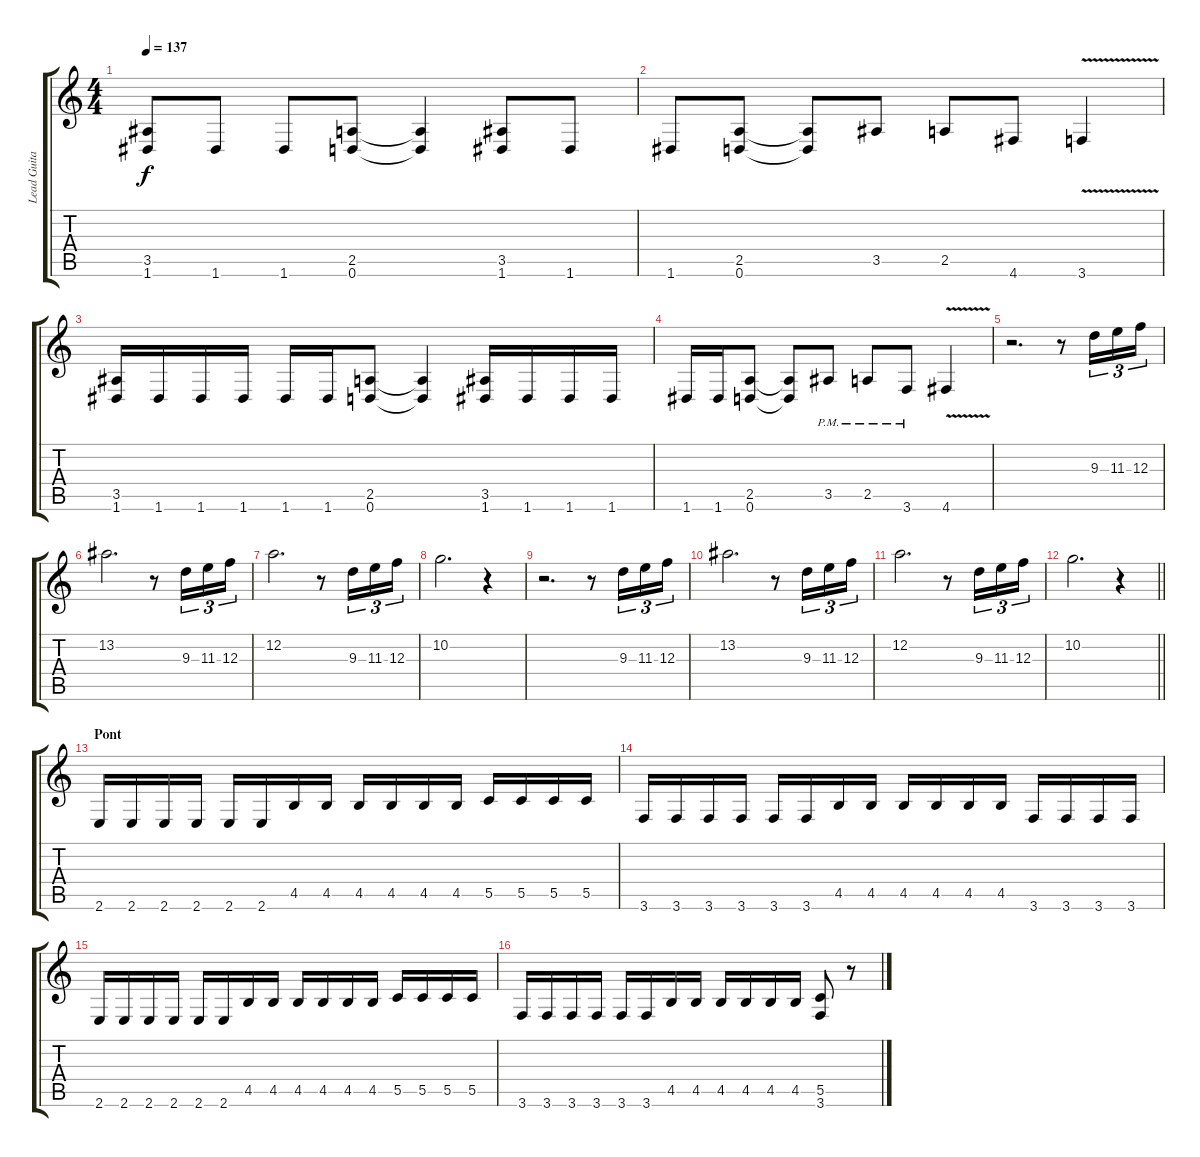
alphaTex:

\track ("Lead Guitar" "Lead Guita") {instrument overdrivenguitar}
\staff {score tabs}
\tuning (D4 A3 F3 C3 G2 D2) {hide}
\ts (4 4)
\tempo 137
\clef g2
\ks c
(3.5 1.6).8{dy f} 1.6.8 1.6.8 (2.5 0.6).8 (2.5{t} 0.6{t}).4 (3.5 1.6).8 1.6.8 |
1.6.8 (2.5 0.6).8 (2.5{t} 0.6{t}).8 3.5.8 2.5.8 4.6.8 3.6{v}.4 |
(3.5 1.6).16 1.6.16 1.6.16 1.6.16 1.6.16 1.6.16 (2.5 0.6).8 (2.5{t} 0.6{t}).4 (3.5 1.6).16 1.6.16 1.6.16 1.6.16 |
1.6.16 1.6.16 (2.5 0.6).8 (2.5{t} 0.6{t}).8 3.5{pm}.8 2.5{pm}.8 3.6{pm}.8 4.6{v}.4 |
r.2{d} r.8 9.3.16{tu (3 2)} 11.3.16{tu (3 2)} 12.3.16{tu (3 2)} |
13.2.2{d instrument overdrivenguitar} r.8 9.3.16{tu (3 2)} 11.3.16{tu (3 2)} 12.3.16{tu (3 2)} |
12.2.2{d instrument overdrivenguitar} r.8 9.3.16{tu (3 2)} 11.3.16{tu (3 2)} 12.3.16{tu (3 2)} |
10.2.2{d instrument overdrivenguitar} r.4 |
r.2{d} r.8 9.3.16{tu (3 2)} 11.3.16{tu (3 2)} 12.3.16{tu (3 2)} |
13.2.2{d instrument overdrivenguitar} r.8 9.3.16{tu (3 2)} 11.3.16{tu (3 2)} 12.3.16{tu (3 2)} |
12.2.2{d instrument overdrivenguitar} r.8 9.3.16{tu (3 2)} 11.3.16{tu (3 2)} 12.3.16{tu (3 2)} |
\barLineRight lightlight
10.2.2{d instrument overdrivenguitar} r.4 |
\section ("" "Pont")
2.6.16 2.6.16 2.6.16 2.6.16 2.6.16 2.6.16 4.5.16 4.5.16 4.5.16 4.5.16 4.5.16 4.5.16 5.5.16 5.5.16 5.5.16 5.5.16 |
3.6.16 3.6.16 3.6.16 3.6.16 3.6.16 3.6.16 4.5.16 4.5.16 4.5.16 4.5.16 4.5.16 4.5.16 3.6.16 3.6.16 3.6.16 3.6.16 |
2.6.16 2.6.16 2.6.16 2.6.16 2.6.16 2.6.16 4.5.16 4.5.16 4.5.16 4.5.16 4.5.16 4.5.16 5.5.16 5.5.16 5.5.16 5.5.16 |
3.6.16 3.6.16 3.6.16 3.6.16 3.6.16 3.6.16 4.5.16 4.5.16 4.5.16 4.5.16 4.5.16 4.5.16 (5.5 3.6).8 r.8
